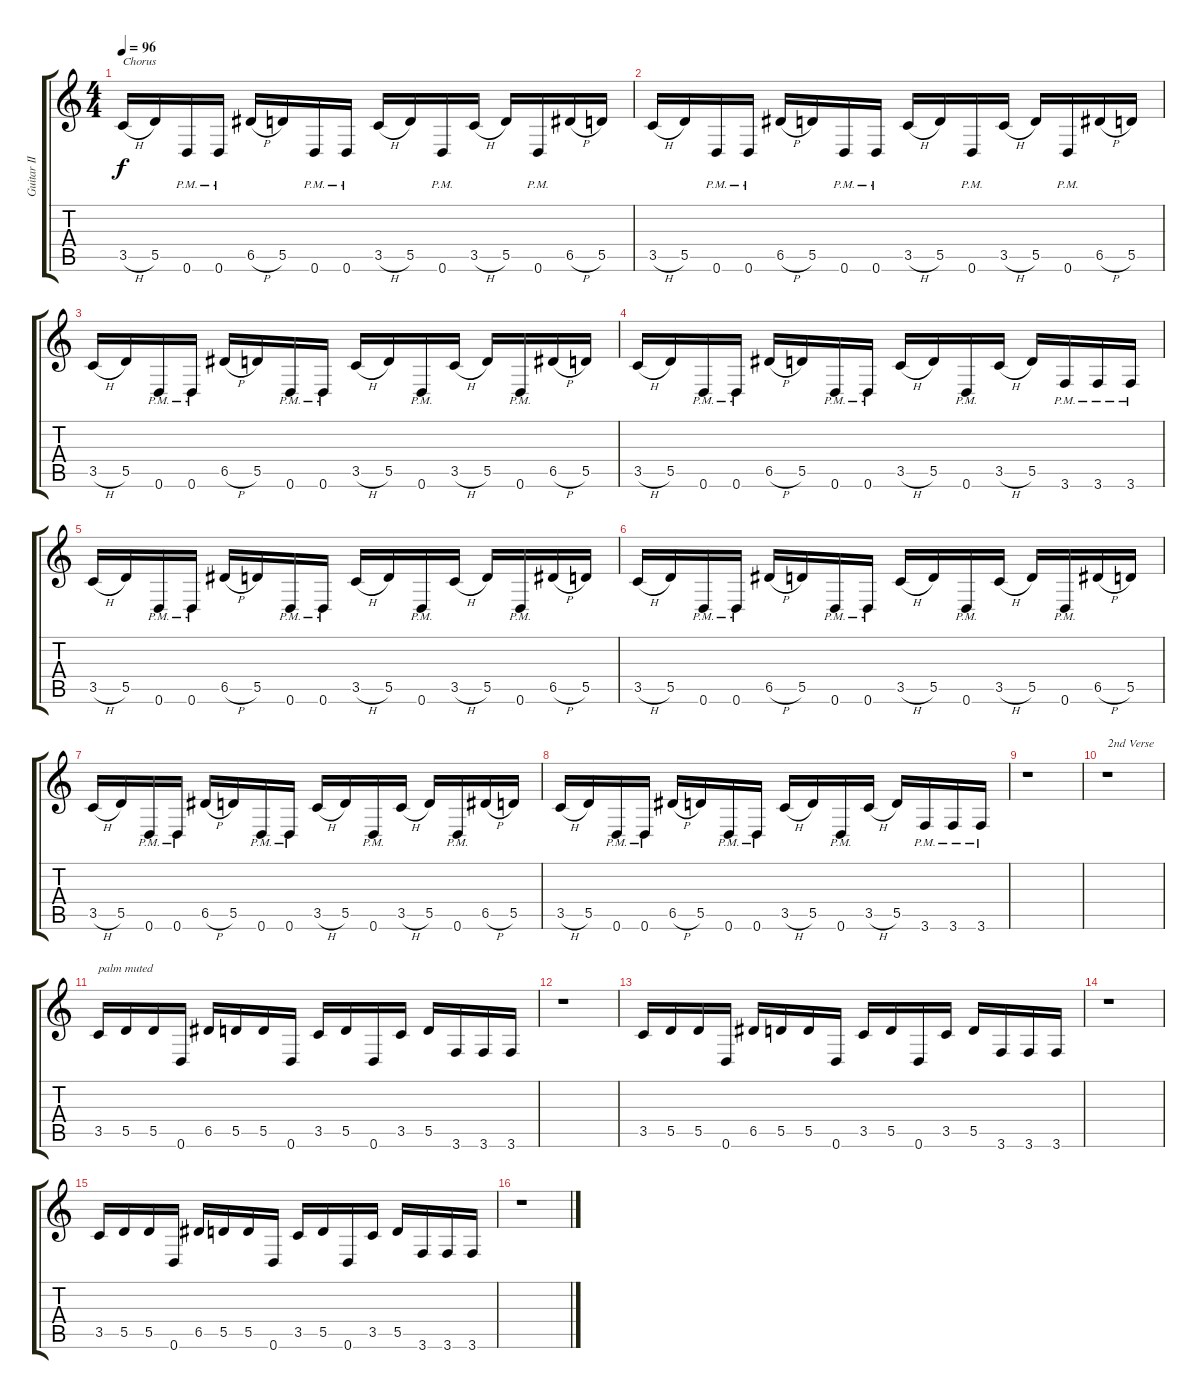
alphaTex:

\track ("Guitar II" "Guitar II") {instrument distortionguitar}
\staff {score tabs}
\tuning (E4 B3 G3 D3 A2 D2) {hide}
\ts (4 4)
\tempo 96
\clef g2
\ks c
3.5{h}.16{txt "Chorus" dy f volume 14} 5.5.16 0.6{pm}.16 0.6{pm}.16 6.5{h}.16 5.5.16 0.6{pm}.16 0.6{pm}.16 3.5{h}.16 5.5.16 0.6{pm}.16 3.5{h}.16 5.5.16 0.6{pm}.16 6.5{h}.16 5.5.16 |
3.5{h}.16 5.5.16 0.6{pm}.16 0.6{pm}.16 6.5{h}.16 5.5.16 0.6{pm}.16 0.6{pm}.16 3.5{h}.16 5.5.16 0.6{pm}.16 3.5{h}.16 5.5.16 0.6{pm}.16 6.5{h}.16 5.5.16 |
3.5{h}.16 5.5.16 0.6{pm}.16 0.6{pm}.16 6.5{h}.16 5.5.16 0.6{pm}.16 0.6{pm}.16 3.5{h}.16 5.5.16 0.6{pm}.16 3.5{h}.16 5.5.16 0.6{pm}.16 6.5{h}.16 5.5.16 |
3.5{h}.16 5.5.16 0.6{pm}.16 0.6{pm}.16 6.5{h}.16 5.5.16 0.6{pm}.16 0.6{pm}.16 3.5{h}.16 5.5.16 0.6{pm}.16 3.5{h}.16 5.5.16 3.6{pm}.16 3.6{pm}.16 3.6{pm}.16 |
3.5{h}.16 5.5.16 0.6{pm}.16 0.6{pm}.16 6.5{h}.16 5.5.16 0.6{pm}.16 0.6{pm}.16 3.5{h}.16 5.5.16 0.6{pm}.16 3.5{h}.16 5.5.16 0.6{pm}.16 6.5{h}.16 5.5.16 |
3.5{h}.16 5.5.16 0.6{pm}.16 0.6{pm}.16 6.5{h}.16 5.5.16 0.6{pm}.16 0.6{pm}.16 3.5{h}.16 5.5.16 0.6{pm}.16 3.5{h}.16 5.5.16 0.6{pm}.16 6.5{h}.16 5.5.16 |
3.5{h}.16 5.5.16 0.6{pm}.16 0.6{pm}.16 6.5{h}.16 5.5.16 0.6{pm}.16 0.6{pm}.16 3.5{h}.16 5.5.16 0.6{pm}.16 3.5{h}.16 5.5.16 0.6{pm}.16 6.5{h}.16 5.5.16 |
3.5{h}.16 5.5.16 0.6{pm}.16 0.6{pm}.16 6.5{h}.16 5.5.16 0.6{pm}.16 0.6{pm}.16 3.5{h}.16 5.5.16 0.6{pm}.16 3.5{h}.16 5.5.16 3.6{pm}.16 3.6{pm}.16 3.6{pm}.16 |
r.1 |
r.1{txt "2nd Verse"} |
3.5.16{txt "palm muted" volume 10 instrument electricguitarmuted} 5.5.16 5.5.16 0.6.16 6.5.16 5.5.16 5.5.16 0.6.16 3.5.16 5.5.16 0.6.16 3.5.16 5.5.16 3.6.16 3.6.16 3.6.16 |
r.1 |
3.5.16 5.5.16 5.5.16 0.6.16 6.5.16 5.5.16 5.5.16 0.6.16 3.5.16 5.5.16 0.6.16 3.5.16 5.5.16 3.6.16 3.6.16 3.6.16 |
r.1 |
3.5.16 5.5.16 5.5.16 0.6.16 6.5.16 5.5.16 5.5.16 0.6.16 3.5.16 5.5.16 0.6.16 3.5.16 5.5.16 3.6.16 3.6.16 3.6.16 |
r.1
